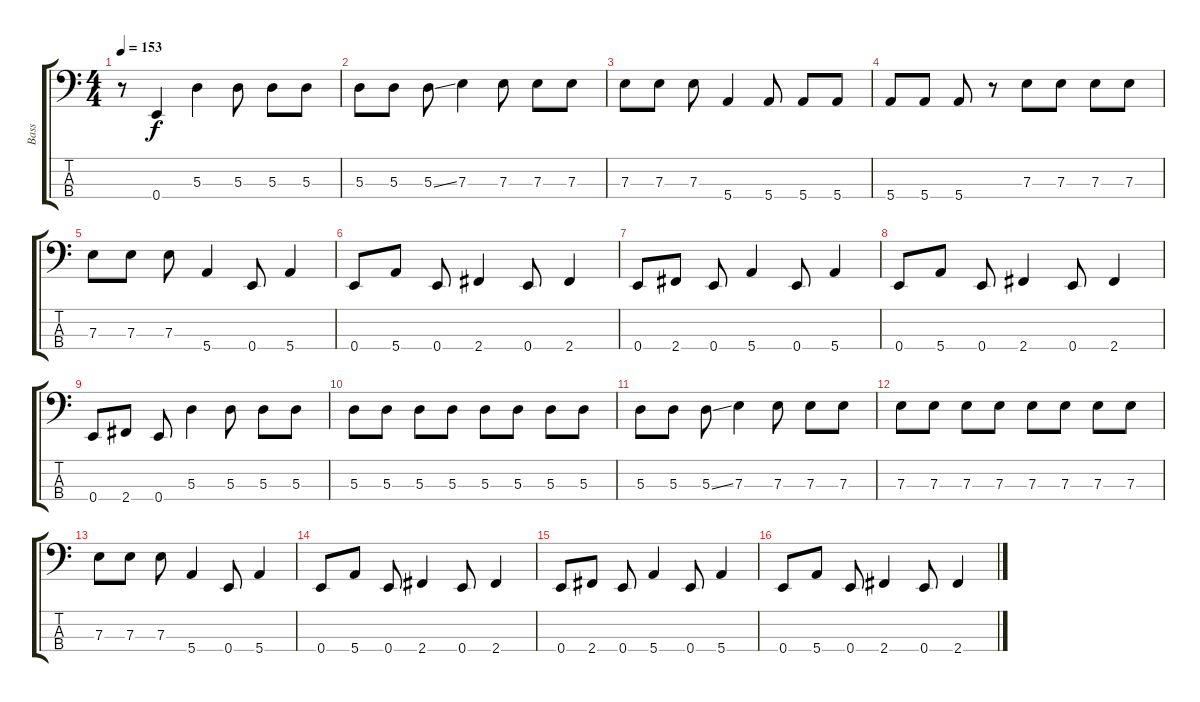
\track ("Bass" "Bass") {instrument electricbasspick}
\staff {score tabs}
\tuning (G2 D2 A1 E1) {hide}
\ts (4 4)
\tempo 153
\clef f4
\ks c
r.8{dy f} 0.4.4 5.3.4 5.3.8 5.3.8 5.3.8 |
5.3.8 5.3.8 5.3{ss}.8 7.3.4 7.3.8 7.3.8 7.3.8 |
7.3.8 7.3.8 7.3.8 5.4.4 5.4.8 5.4.8 5.4.8 |
5.4.8 5.4.8 5.4.8 r.8 7.3.8 7.3.8 7.3.8 7.3.8 |
7.3.8 7.3.8 7.3.8 5.4.4 0.4.8 5.4.4 |
0.4.8 5.4.8 0.4.8 2.4.4 0.4.8 2.4.4 |
0.4.8 2.4.8 0.4.8 5.4.4 0.4.8 5.4.4 |
0.4.8 5.4.8 0.4.8 2.4.4 0.4.8 2.4.4 |
0.4.8 2.4.8 0.4.8 5.3.4 5.3.8 5.3.8 5.3.8 |
5.3.8 5.3.8 5.3.8 5.3.8 5.3.8 5.3.8 5.3.8 5.3.8 |
5.3.8 5.3.8 5.3{ss}.8 7.3.4 7.3.8 7.3.8 7.3.8 |
7.3.8 7.3.8 7.3.8 7.3.8 7.3.8 7.3.8 7.3.8 7.3.8 |
7.3.8 7.3.8 7.3.8 5.4.4 0.4.8 5.4.4 |
0.4.8 5.4.8 0.4.8 2.4.4 0.4.8 2.4.4 |
0.4.8 2.4.8 0.4.8 5.4.4 0.4.8 5.4.4 |
0.4.8 5.4.8 0.4.8 2.4.4 0.4.8 2.4.4
